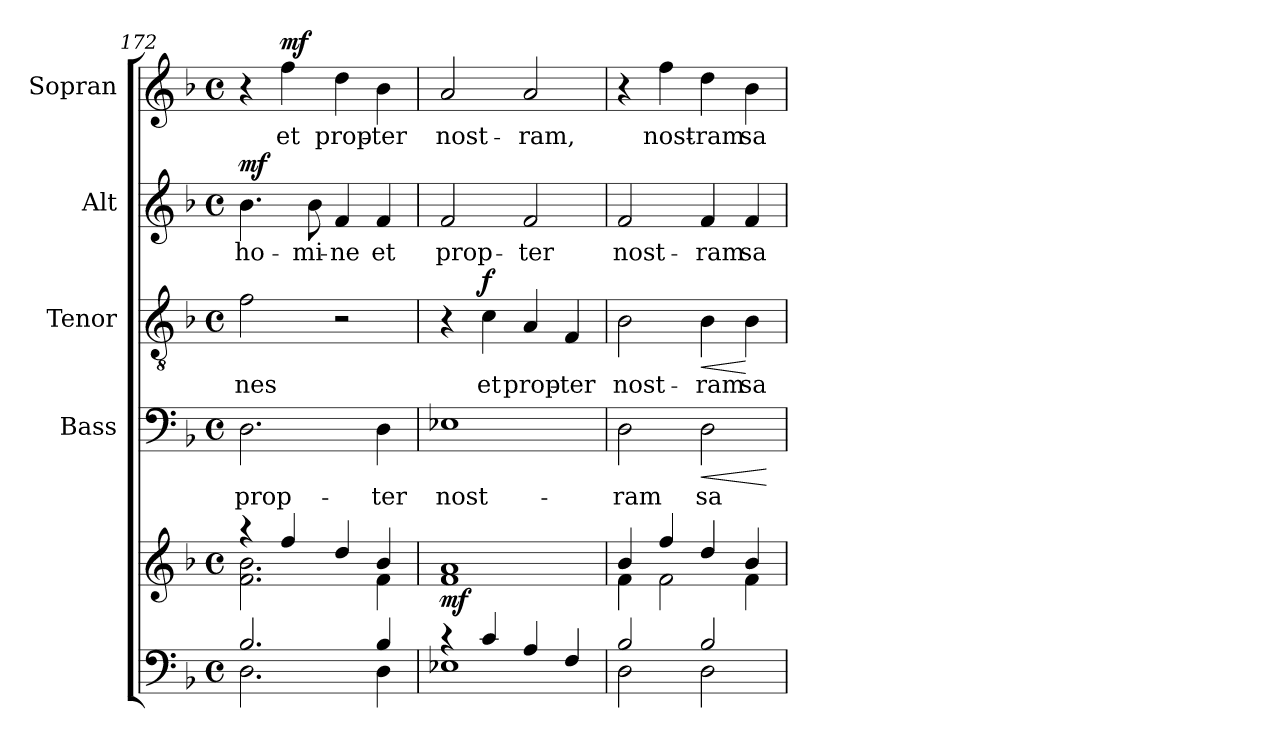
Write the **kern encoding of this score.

**kern	**kern	**dynam	**kern	**text	**dynam	**kern	**text	**dynam	**kern	**text	**dynam	**kern	**text	**dynam
*part5	*part5	*part5	*part4	*part4	*part4	*part3	*part3	*part3	*part2	*part2	*part2	*part1	*part1	*part1
*staff6	*staff5	*staff5/6	*staff4	*staff4	*staff4	*staff3	*staff3	*staff3	*staff2	*staff2	*staff2	*staff1	*staff1	*staff1
*	*	*	*I"Bass	*	*	*I"Tenor	*	*	*I"Alt	*	*	*I"Sopran	*	*
*	*	*	*I'B.	*	*	*I'T.	*	*	*I'A.	*	*	*I'S.	*	*
!!LO:PB:g=z
*clefF4	*clefG2	*	*clefF4	*	*	*clefGv2	*	*	*clefG2	*	*	*clefG2	*	*
*k[b-]	*k[b-]	*	*k[b-]	*	*	*k[b-]	*	*	*k[b-]	*	*	*k[b-]	*	*
*F:	*F:	*	*F:	*	*	*F:	*	*	*F:	*	*	*F:	*	*
*M4/4	*M4/4	*	*M4/4	*	*	*M4/4	*	*	*M4/4	*	*	*M4/4	*	*
*met(c)	*met(c)	*	*met(c)	*	*	*met(c)	*	*	*met(c)	*	*	*met(c)	*	*
=172	=172	=172	=172	=172	=172	=172	=172	=172	=172	=172	=172	=172	=172	=172
*^	*^	*	*	*	*	*	*	*	*	*	*	*	*	*
!	!	!	!	!	!	!LO:LY:b	!	!	!LO:LY:b	!	!	!LO:LY:b	!LO:DY:a	!	!	!
2.B-/	2.D\	4raa	2.f\ 2.b-\	.	2.D\	prop-	.	2f\	-nes	.	4.b-\	ho-	mf	4r	.	.
!	!	!	!	!	!	!	!	!	!	!	!	!	!	!	!LO:LY:b	!LO:DY:a
.	.	4ff/	.	.	.	.	.	.	.	.	.	.	.	4ff\	et	mf
!	!	!	!	!	!	!	!	!	!	!	!	!LO:LY:b	!	!	!	!
.	.	.	.	.	.	.	.	.	.	.	8b-\	-mi-	.	.	.	.
!	!	!	!	!	!	!	!	!	!	!	!	!LO:LY:b	!	!	!LO:LY:b	!
.	.	4dd/	.	.	.	.	.	2r	.	.	4f/	-ne	.	4dd\	prop-	.
!	!	!	!	!	!	!LO:LY:b	!	!	!	!	!	!LO:LY:b	!	!	!LO:LY:b	!
4B-/	4D\	4b-/	4f\	.	4D\	-ter	.	.	.	.	4f/	et	.	4b-\	-ter	.
=173	=173	=173	=173	=173	=173	=173	=173	=173	=173	=173	=173	=173	=173	=173	=173	=173
!	!	!	!	!LO:DY:b	!	!LO:LY:b	!	!	!	!	!	!LO:LY:b	!	!	!LO:LY:b	!
4rc	1E-X	1a	1f	mf	1E-X	nost-	.	4r	.	.	2f/	prop-	.	2a/	nost-	.
!	!	!	!	!	!	!	!	!	!LO:LY:b	!LO:DY:a	!	!	!	!	!	!
4c/	.	.	.	.	.	.	.	4c\	et	f	.	.	.	.	.	.
!	!	!	!	!	!	!	!	!	!LO:LY:b	!	!	!LO:LY:b	!	!	!LO:LY:b	!
4A/	.	.	.	.	.	.	.	4A/	prop-	.	2f/	-ter	.	2a/	-ram,	.
!	!	!	!	!	!	!	!	!	!LO:LY:b	!	!	!	!	!	!	!
4F/	.	.	.	.	.	.	.	4F/	-ter	.	.	.	.	.	.	.
=174	=174	=174	=174	=174	=174	=174	=174	=174	=174	=174	=174	=174	=174	=174	=174	=174
!	!	!	!	!	!	!LO:LY:b	!	!	!LO:LY:b	!	!	!LO:LY:b	!	!	!	!
2B-/	2D\	4b-/	4f\	.	2D\	-ram	.	2B-\	nost-	.	2f/	nost-	.	4r	.	.
!	!	!	!	!	!	!	!	!	!	!	!	!	!	!	!LO:LY:b	!
.	.	4ff/	2f\	.	.	.	.	.	.	.	.	.	.	4ff\	nost-	.
!	!	!	!	!	!	!LO:LY:b	!LO:HP:b	!	!LO:LY:b	!LO:HP:b	!	!LO:LY:b	!	!	!LO:LY:b	!
2B-/	2D\	4dd/	.	.	2D\	sa-	<	4B-\	-ram	<	4f/	-ram	.	4dd\	-ram	.
!	!	!	!	!	!	!	!	!	!LO:LY:b	!	!	!LO:LY:b	!	!	!LO:LY:b	!
.	.	4b-/	4f\	.	.	.	.	4B-\	sa-	[	4f/	sa-	.	4b-\	sa-	.
*v	*v	*	*	*	*	*	*	*	*	*	*	*	*	*	*	*
*	*v	*v	*	*	*	*	*	*	*	*	*	*	*	*	*
.	.	.	.	.	[	.	.	.	.	.	.	.	.	.
=	=	=	=	=	=	=	=	=	=	=	=	=	=	=
*-	*-	*-	*-	*-	*-	*-	*-	*-	*-	*-	*-	*-	*-	*-
